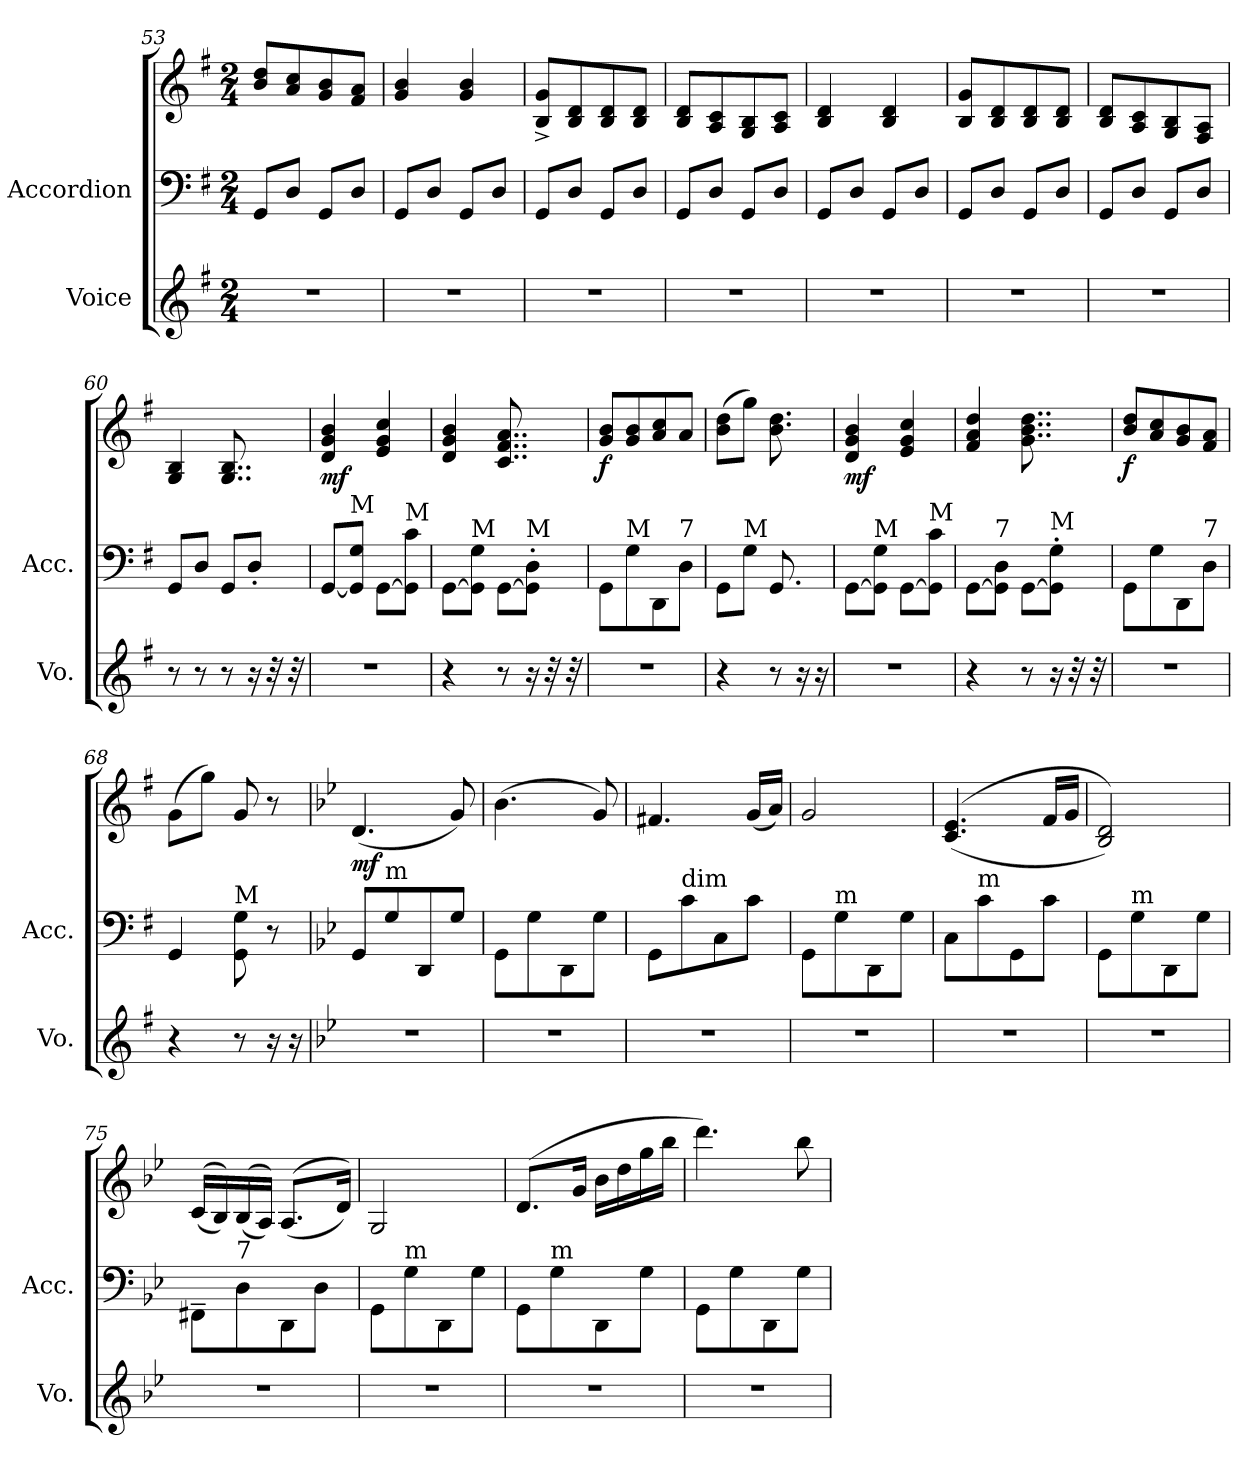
**kern	**kern	**kern	**dynam
*part2	*part1	*part1	*part1
*staff3	*staff2	*staff1	*staff1/2
*I"Voice	*I"Accordion	*	*
*I'Vo.	*I'Acc.	*	*
*clefG2	*clefF4	*clefG2	*
*k[f#]	*k[f#]	*k[f#]	*
*M2/4	*M2/4	*M2/4	*
=53	=53	=53	=53
2r	8GG/L	8b/ 8dd/L	.
.	8D/J	8a/ 8cc/	.
.	8GG/L	8g/ 8b/	.
.	8D/J	8f#/ 8a/J	.
=54	=54	=54	=54
2r	8GG/L	4g/ 4b/	.
.	8D/J	.	.
.	8GG/L	4g/ 4b/	.
.	8D/J	.	.
=55	=55	=55	=55
2r	8GG/L	8B/^ 8g/^L	.
.	8D/J	8B/ 8d/	.
.	8GG/L	8B/ 8d/	.
.	8D/J	8B/ 8d/J	.
!!LO:LB:g=z
=56	=56	=56	=56
2r	8GG/L	8B/ 8d/L	.
.	8D/J	8A/ 8c/	.
.	8GG/L	8G/ 8B/	.
.	8D/J	8A/ 8c/J	.
=57	=57	=57	=57
2r	8GG/L	4B/ 4d/	.
.	8D/J	.	.
.	8GG/L	4B/ 4d/	.
.	8D/J	.	.
=58	=58	=58	=58
2r	8GG/L	8B/ 8g/L	.
.	8D/J	8B/ 8d/	.
.	8GG/L	8B/ 8d/	.
.	8D/J	8B/ 8d/J	.
=59	=59	=59	=59
2r	8GG/L	8B/ 8d/L	.
.	8D/J	8A/ 8c/	.
.	8GG/L	8G/ 8B/	.
.	8D/J	8F#/ 8A/J	.
=60	=60	=60	=60
*	*	*^	*
8r	8GG/L	4G/ 4B/	4..ryy	.
8r	8D/J	.	.	.
8r	8GG/L	8..G/ 8..B/	.	.
16r	8D'/J	.	.	.
*	*	*MM153	*	*
32r	.	.	16ryy	.
*	*	*MM153	*	*
32r	.	32ryy	.	.
=61	=61	=61	=61	=61
!	!	!LO:TX:a:B:t=Adagio	!	!
!	!	!LO:TX:a:t=Lento	!	!
!	!	!	!	!LO:DY:b
*	*	*v	*v	*
2r	[8GG/L	4d/ 4g/ 4b/	mf
!	!LO:TX:a:t=M	!	!
.	8GG/] 8G/J	.	.
.	[8GG\L	4e/ 4g/ 4cc/	.
!	!LO:TX:a:t=M	!	!
.	8GG\] 8c\J	.	.
=62	=62	=62	=62
*	*	*^	*
4r	[8GG\L	4d/ 4g/ 4b/	4..ryy	.
!	!LO:TX:a:t=M	!	!	!
.	8GG\] 8G\J	.	.	.
8r	[8GG\L	8..c/ 8..f#/ 8..a/	.	.
!	!LO:TX:a:t=M	!	!	!
16r	8GG\]' 8D\'J	.	.	.
*	*	*MM153	*	*
32r	.	.	16ryy	.
*	*	*MM153	*	*
32r	.	32ryy	.	.
=63	=63	=63	=63	=63
!	!	!LO:TX:a:B:t=Vivace	!	!
!	!	!	!	!LO:DY:b
*	*	*v	*v	*
2r	8GG\L	8g/ 8b/L	f
!	!LO:TX:a:t=M	!	!
.	8G\	8g/ 8b/	.
.	8DD\	8a/ 8cc/	.
!	!LO:TX:a:t=7	!	!
.	8D\J	8a/J	.
!!LO:PB:g=z
=64	=64	=64	=64
*	*	*^	*
4r	8GG\L	(>8b\ 8dd\L	4.ryy	.
!	!LO:TX:a:t=M	!	!	!
.	8G\J	8gg\J)	.	.
8r	8.GG/	8.b\ 8.dd\	.	.
*	*	*MM153	*	*
16r	.	.	8ryy	.
*	*	*MM153	*	*
16r	16ryy	16ryy	.	.
=65	=65	=65	=65	=65
!	!	!LO:TX:a:B:t=Adagio	!	!
!	!	!LO:TX:a:t=Lento	!	!
!	!	!	!	!LO:DY:b
*	*	*v	*v	*
2r	[8GG\L	4d/ 4g/ 4b/	mf
*	*	*MM153	*
!	!LO:TX:a:t=M	!	!
.	8GG\] 8G\J	.	.
.	[8GG\L	4e/ 4g/ 4cc/	.
!	!LO:TX:a:t=M	!	!
.	8GG\] 8c\J	.	.
=66	=66	=66	=66
*	*	*^	*
4r	[8GG\L	4f#/ 4a/ 4dd/	4..ryy	.
!	!LO:TX:a:t=7	!	!	!
.	8GG\] 8D\J	.	.	.
8r	[8GG\L	8..g\ 8..b\ 8..dd\	.	.
!	!LO:TX:a:t=M	!	!	!
16r	8GG\]' 8G\'J	.	.	.
*	*	*MM153	*	*
32r	.	.	16ryy	.
*	*	*MM153	*	*
32r	.	32ryy	.	.
=67	=67	=67	=67	=67
!	!	!LO:TX:a:B:t=Vivace	!	!
!	!	!	!	!LO:DY:b
*	*	*v	*v	*
2r	8GG\L	8b/ 8dd/L	f
.	8G\	8a/ 8cc/	.
.	8DD\	8g/ 8b/	.
!	!LO:TX:a:t=7	!	!
.	8D\J	8f#/ 8a/J	.
=68	=68	=68	=68
*	*	*^	*
4r	4GG/	(>8g\L	4..ryy	.
.	.	8gg\J)	.	.
*	*	*MM153	*	*
!	!LO:TX:a:t=M	!	!	!
8r	8GG\ 8G\	8g/	.	.
*	*	*MM153	*	*
16r	8r	8r	.	.
*	*	*MM153	*	*
16r	.	.	16ryy	.
*	*	*v	*v	*
=69	=69	=69	=69
*k[b-e-]	*k[b-e-]	*k[b-e-]	*
*	*	*^	*
!	!	!LO:TX:a:t=Allegro ma non troppo	!	!
!	!	!LO:TX:a:t=passionato	!	!
!	!	!LO:TX:a:B:t=Allegro	!	!
!	!	!	!	!LO:DY:b
*	*	*v	*v	*
2r	8GG/L	(<4.d/	mf
!	!LO:TX:a:t=m	!	!
.	8G/	.	.
.	8DD/	.	.
.	8G/J	8g/)	.
=70	=70	=70	=70
2r	8GG\L	(>4.b-\	.
.	8G\	.	.
.	8DD\	.	.
.	8G\J	8g/)	.
=71	=71	=71	=71
2r	8GG\L	4.f#X/	.
!	!LO:TX:a:t=dim	!	!
.	8c\	.	.
.	8C\	.	.
.	8c\J	(<16g/LL	.
.	.	16a/JJ)	.
!!LO:LB:g=z
=72	=72	=72	=72
2r	8GG\L	2g/	.
!	!LO:TX:a:t=m	!	!
.	8G\	.	.
.	8DD\	.	.
.	8G\J	.	.
=73	=73	=73	=73
2r	8C\L	(<(<4.c/ 4.e-/	.
!	!LO:TX:a:t=m	!	!
.	8c\	.	.
.	8GG\	.	.
.	8c\J	16f/LL	.
.	.	16g/JJ	.
=74	=74	=74	=74
2r	8GG\L	2B-/ 2d/))	.
!	!LO:TX:a:t=m	!	!
.	8G\	.	.
.	8DD\	.	.
.	8G\J	.	.
=75	=75	=75	=75
2r	8FF#X~\L	(<(<16c/LL	.
.	.	16B-/))	.
!	!LO:TX:a:t=7	!	!
.	8D\	(<(<16B-/	.
.	.	16A/JJ))	.
.	8DD\	(<(<8.A/L	.
.	8D\J	.	.
.	.	16d/Jk))	.
=76	=76	=76	=76
2r	8GG\L	2G/	.
!	!LO:TX:a:t=m	!	!
.	8G\	.	.
.	8DD\	.	.
.	8G\J	.	.
=77	=77	=77	=77
2r	8GG\L	(>8.d/L	.
!	!LO:TX:a:t=m	!	!
.	8G\	.	.
.	.	16g/Jk	.
.	8DD\	16b-\LL	.
.	.	16dd\	.
.	8G\J	16gg\	.
.	.	16bb-\JJ	.
=78	=78	=78	=78
2r	8GG\L	4.ddd\)	.
.	8G\	.	.
.	8DD\	.	.
.	8G\J	8bb-\	.
=	=	=	=
*-	*-	*-	*-
